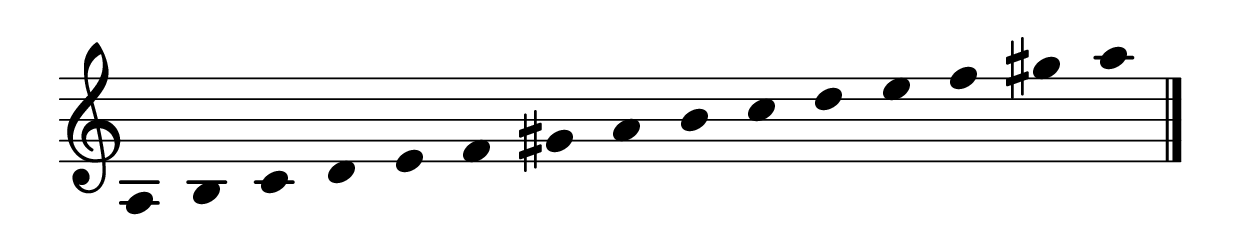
% Primer curso EE. PP.
\version "2.23.8"
\language "english"
\paper {
page-breaking = #ly:one-page-breaking
% line-width = 4\in %experiment with amount
ragged-right = ##f
indent = 0
}
\header {
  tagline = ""  % removed
}
\layout {
    #(layout-set-staff-size 40)
    \context {
    \Score
    \omit BarNumber}
    }
\score{
  \new Staff
  \with {
    \remove "Bar_number_engraver"
    \omit TimeSignature
    \omit Stem
    % or:
    %\remove "Time_signature_engraver"
  } \relative
  { \omit Staff.BarLine \key a \minor
a b c d e f gs
a b c d e f gs a
  \revert Staff.BarLine.stencil \bar "|." }
}
